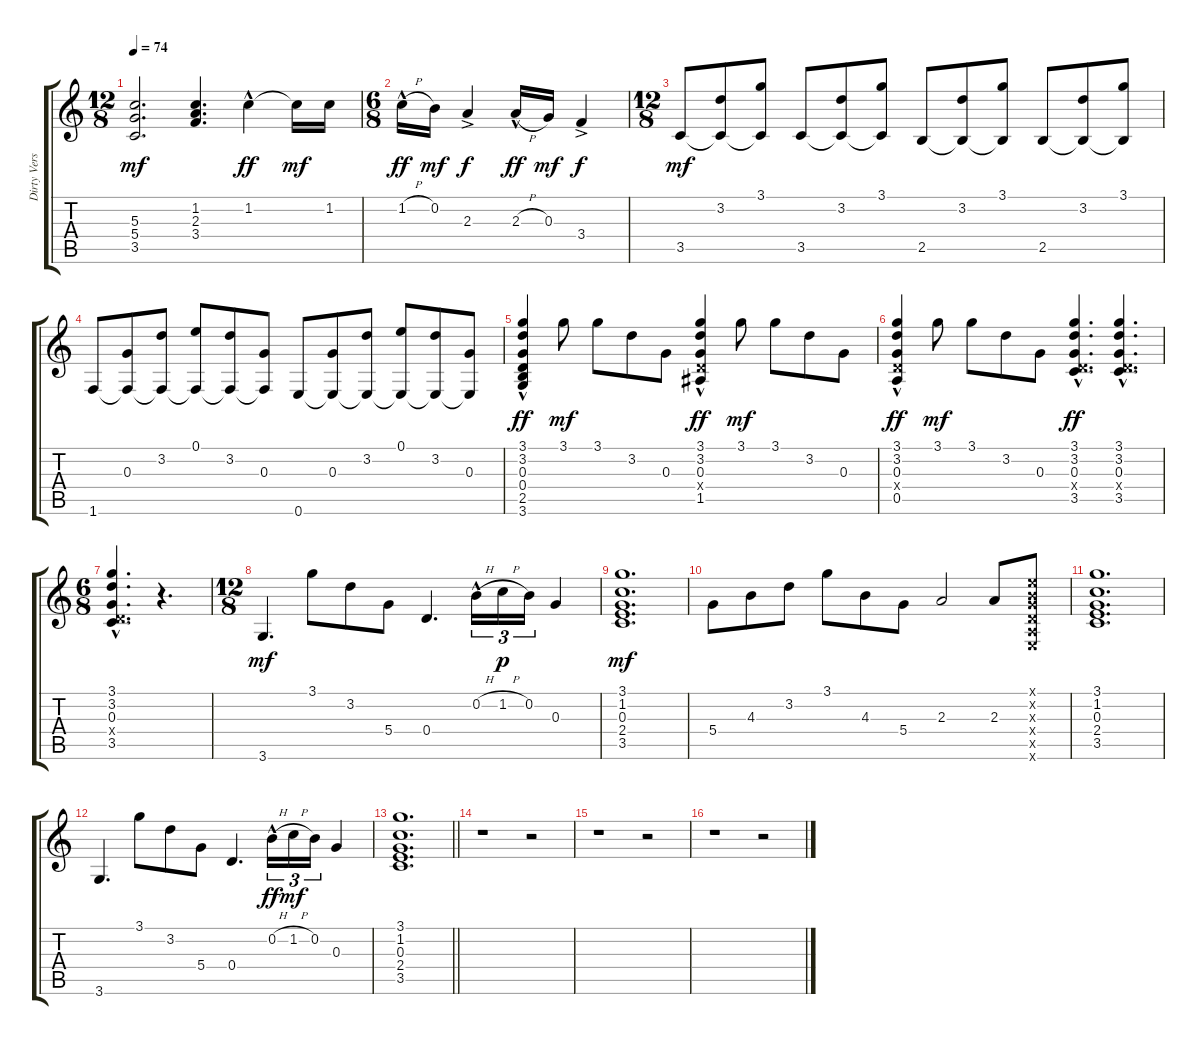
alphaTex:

\track ("Dirty Verse" "Dirty Vers") {instrument distortionguitar}
\staff {score tabs}
\tuning (E4 B3 G3 D3 A2 E2) {hide}
\ts (12 8)
\tempo 74
\clef g2
\ks c
(5.3 5.4 3.5).2{d dy mf} (1.2 2.3 3.4).4{d} 1.2{hac}.4{dy ff} 1.2{t}.16{dy mf} 1.2.16 |
\ts (6 8)
1.2{h hac}.16{dy ff} 0.2.16{dy mf} 2.3{ac}.4{dy f} 2.3{h hac}.16{dy ff} 0.3.16{dy mf} 3.4{ac}.4{dy f} |
\ts (12 8)
3.5.8{dy mf} (3.2 3.5{t}).8 (3.1 3.5{t}).8 3.5.8 (3.2 3.5{t}).8 (3.1 3.5{t}).8 2.5.8 (3.2 2.5{t}).8 (3.1 2.5{t}).8 2.5.8 (3.2 2.5{t}).8 (3.1 2.5{t}).8 |
1.6.8 (0.3 1.6{t}).8 (3.2 1.6{t}).8 (0.1 1.6{t}).8 (3.2 1.6{t}).8 (0.3 1.6{t}).8 0.6.8 (0.3 0.6{t}).8 (3.2 0.6{t}).8 (0.1 0.6{t}).8 (3.2 0.6{t}).8 (0.3 0.6{t}).8 |
(3.1{hac} 3.2{hac} 0.3{hac} 0.4{hac} 2.5{hac} 3.6{hac}).4{dy ff} 3.1.8{dy mf} 3.1.8 3.2.8 0.3.8 (3.1{hac} 3.2{hac} 0.3{hac} 0.4{hac x} 1.5{hac}).4{dy ff} 3.1.8{dy mf} 3.1.8 3.2.8 0.3.8 |
(3.1{hac} 3.2{hac} 0.3{hac} 0.4{hac x} 0.5{hac}).4{dy ff} 3.1.8{dy mf} 3.1.8 3.2.8 0.3.8 (3.1{hac} 3.2{hac} 0.3{hac} 0.4{hac x} 3.5{hac}).4{d dy ff} (3.1{hac} 3.2{hac} 0.3{hac} 0.4{hac x} 3.5{hac}).4{d} |
\ts (6 8)
(3.1{hac} 3.2{hac} 0.3{hac} 0.4{hac x} 3.5{hac}).4{d} r.4{d} |
\ts (12 8)
3.6.4{d dy mf} 3.1.8 3.2.8 5.4.8 0.4.4{d} 0.2{h hac}.16{tu (3 2)} 1.2{h}.16{tu (3 2) dy p} 0.2.16{tu (3 2)} 0.3.4 |
(3.1 1.2 0.3 2.4 3.5).1{d dy mf} |
5.4.8 4.3.8 3.2.8 3.1.8 4.3.8 5.4.8 2.3.2 2.3.8 (0.1{x} 0.2{x} 0.3{x} 0.4{x} 0.5{x} 0.6{x}).8 |
(3.1 1.2 0.3 2.4 3.5).1{d} |
3.6.4{d} 3.1.8 3.2.8 5.4.8 0.4.4{d} 0.2{h hac}.16{tu (3 2) dy ff} 1.2{h}.16{tu (3 2) dy mf} 0.2.16{tu (3 2)} 0.3.4 |
\barLineRight lightlight
(3.1 1.2 0.3 2.4 3.5).1{d} |
r.1 r.2 |
r.1 r.2 |
r.1 r.2
